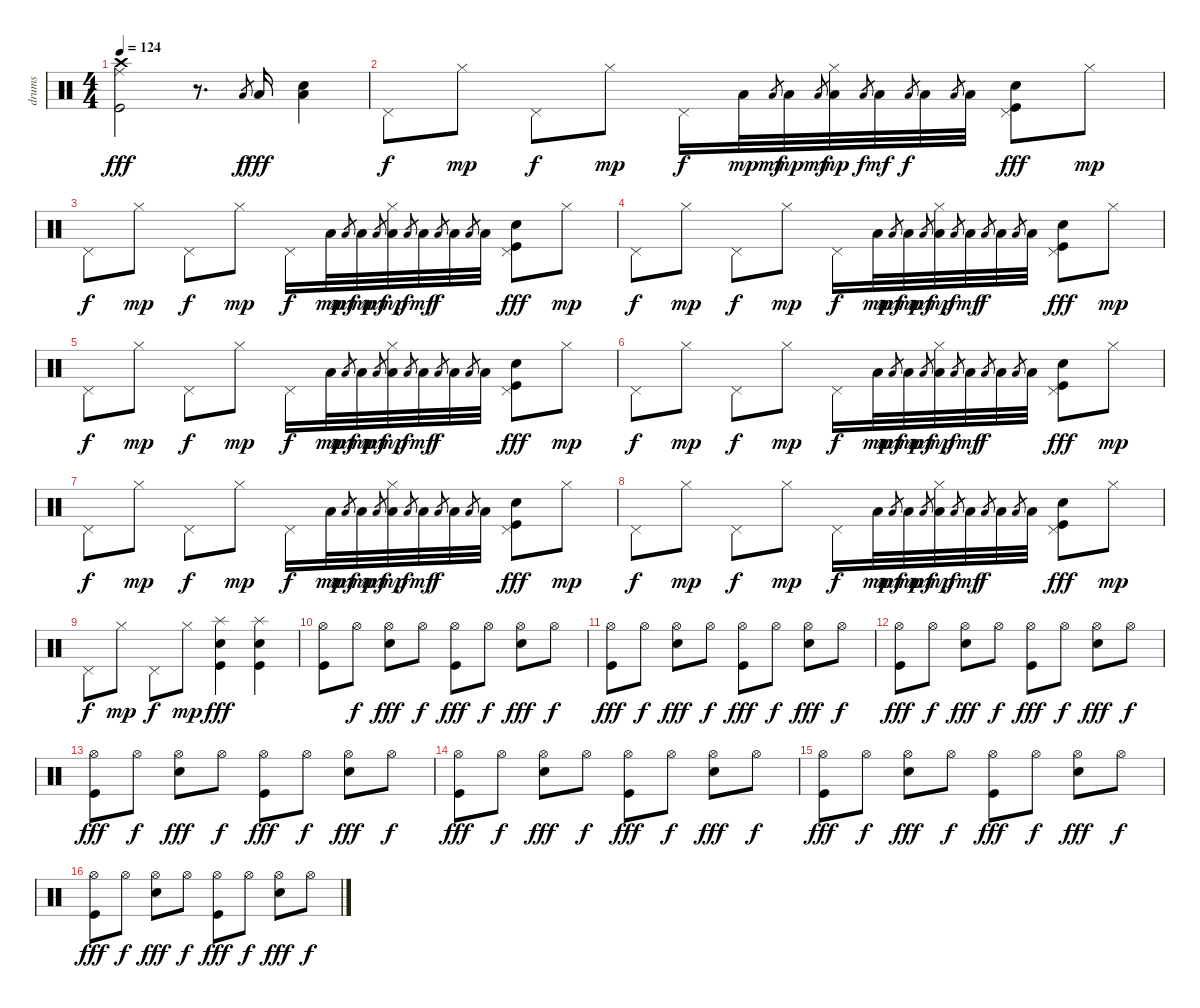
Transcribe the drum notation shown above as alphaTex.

\track ("drums" "drums") {instrument percussion}
\staff {score}
\articulation defaults
\ts (4 4)
\tempo 124
\clef neutral
\ks c
("Crash high (hit)" "Ride (middle)" "Kick (hit)").2{dy fff} r.8{d} "Low Tom (hit)".8{gr dy f} "Low Tom (hit)".16{dy fff} ("Snare (hit) 2" "Low Tom (hit)").4 |
"Pedal Hi-Hat (hit)".8{dy f} "Hi-Hat (closed)".8{dy mp} "Pedal Hi-Hat (hit)".8{dy f} "Hi-Hat (closed)".8{dy mp} "Pedal Hi-Hat (hit)".16{dy f} "Low Tom (hit)".32{dy mp} "Low Tom (hit)".8{gr dy mf} "Low Tom (hit)".32{dy mp} "Low Tom (hit)".8{gr dy mf} ("Hi-Hat (closed)" "Low Tom (hit)").32{dy mp} "Low Tom (hit)".8{gr dy f} "Low Tom (hit)".32{dy mf} "Low Tom (hit)".8{gr dy f} "Low Tom (hit)".32 "Low Tom (hit)".8{gr} "Low Tom (hit)".32 ("Pedal Hi-Hat (hit)" "Snare (hit) 2" "Kick (hit)").8{dy fff} "Hi-Hat (closed)".8{dy mp} |
"Pedal Hi-Hat (hit)".8{dy f} "Hi-Hat (closed)".8{dy mp} "Pedal Hi-Hat (hit)".8{dy f} "Hi-Hat (closed)".8{dy mp} "Pedal Hi-Hat (hit)".16{dy f} "Low Tom (hit)".32{dy mp} "Low Tom (hit)".8{gr dy mf} "Low Tom (hit)".32{dy mp} "Low Tom (hit)".8{gr dy mf} ("Hi-Hat (closed)" "Low Tom (hit)").32{dy mp} "Low Tom (hit)".8{gr dy f} "Low Tom (hit)".32{dy mf} "Low Tom (hit)".8{gr dy f} "Low Tom (hit)".32 "Low Tom (hit)".8{gr} "Low Tom (hit)".32 ("Pedal Hi-Hat (hit)" "Snare (hit) 2" "Kick (hit)").8{dy fff} "Hi-Hat (closed)".8{dy mp} |
"Pedal Hi-Hat (hit)".8{dy f} "Hi-Hat (closed)".8{dy mp} "Pedal Hi-Hat (hit)".8{dy f} "Hi-Hat (closed)".8{dy mp} "Pedal Hi-Hat (hit)".16{dy f} "Low Tom (hit)".32{dy mp} "Low Tom (hit)".8{gr dy mf} "Low Tom (hit)".32{dy mp} "Low Tom (hit)".8{gr dy mf} ("Hi-Hat (closed)" "Low Tom (hit)").32{dy mp} "Low Tom (hit)".8{gr dy f} "Low Tom (hit)".32{dy mf} "Low Tom (hit)".8{gr dy f} "Low Tom (hit)".32 "Low Tom (hit)".8{gr} "Low Tom (hit)".32 ("Pedal Hi-Hat (hit)" "Snare (hit) 2" "Kick (hit)").8{dy fff} "Hi-Hat (closed)".8{dy mp} |
"Pedal Hi-Hat (hit)".8{dy f} "Hi-Hat (closed)".8{dy mp} "Pedal Hi-Hat (hit)".8{dy f} "Hi-Hat (closed)".8{dy mp} "Pedal Hi-Hat (hit)".16{dy f} "Low Tom (hit)".32{dy mp} "Low Tom (hit)".8{gr dy mf} "Low Tom (hit)".32{dy mp} "Low Tom (hit)".8{gr dy mf} ("Hi-Hat (closed)" "Low Tom (hit)").32{dy mp} "Low Tom (hit)".8{gr dy f} "Low Tom (hit)".32{dy mf} "Low Tom (hit)".8{gr dy f} "Low Tom (hit)".32 "Low Tom (hit)".8{gr} "Low Tom (hit)".32 ("Pedal Hi-Hat (hit)" "Snare (hit) 2" "Kick (hit)").8{dy fff} "Hi-Hat (closed)".8{dy mp} |
"Pedal Hi-Hat (hit)".8{dy f} "Hi-Hat (closed)".8{dy mp} "Pedal Hi-Hat (hit)".8{dy f} "Hi-Hat (closed)".8{dy mp} "Pedal Hi-Hat (hit)".16{dy f} "Low Tom (hit)".32{dy mp} "Low Tom (hit)".8{gr dy mf} "Low Tom (hit)".32{dy mp} "Low Tom (hit)".8{gr dy mf} ("Hi-Hat (closed)" "Low Tom (hit)").32{dy mp} "Low Tom (hit)".8{gr dy f} "Low Tom (hit)".32{dy mf} "Low Tom (hit)".8{gr dy f} "Low Tom (hit)".32 "Low Tom (hit)".8{gr} "Low Tom (hit)".32 ("Pedal Hi-Hat (hit)" "Snare (hit) 2" "Kick (hit)").8{dy fff} "Hi-Hat (closed)".8{dy mp} |
"Pedal Hi-Hat (hit)".8{dy f} "Hi-Hat (closed)".8{dy mp} "Pedal Hi-Hat (hit)".8{dy f} "Hi-Hat (closed)".8{dy mp} "Pedal Hi-Hat (hit)".16{dy f} "Low Tom (hit)".32{dy mp} "Low Tom (hit)".8{gr dy mf} "Low Tom (hit)".32{dy mp} "Low Tom (hit)".8{gr dy mf} ("Hi-Hat (closed)" "Low Tom (hit)").32{dy mp} "Low Tom (hit)".8{gr dy f} "Low Tom (hit)".32{dy mf} "Low Tom (hit)".8{gr dy f} "Low Tom (hit)".32 "Low Tom (hit)".8{gr} "Low Tom (hit)".32 ("Pedal Hi-Hat (hit)" "Snare (hit) 2" "Kick (hit)").8{dy fff} "Hi-Hat (closed)".8{dy mp} |
"Pedal Hi-Hat (hit)".8{dy f} "Hi-Hat (closed)".8{dy mp} "Pedal Hi-Hat (hit)".8{dy f} "Hi-Hat (closed)".8{dy mp} "Pedal Hi-Hat (hit)".16{dy f} "Low Tom (hit)".32{dy mp} "Low Tom (hit)".8{gr dy mf} "Low Tom (hit)".32{dy mp} "Low Tom (hit)".8{gr dy mf} ("Hi-Hat (closed)" "Low Tom (hit)").32{dy mp} "Low Tom (hit)".8{gr dy f} "Low Tom (hit)".32{dy mf} "Low Tom (hit)".8{gr dy f} "Low Tom (hit)".32 "Low Tom (hit)".8{gr} "Low Tom (hit)".32 ("Pedal Hi-Hat (hit)" "Snare (hit) 2" "Kick (hit)").8{dy fff} "Hi-Hat (closed)".8{dy mp} |
"Pedal Hi-Hat (hit)".8{dy f} "Hi-Hat (closed)".8{dy mp} "Pedal Hi-Hat (hit)".8{dy f} "Hi-Hat (closed)".8{dy mp} ("Splash (hit)" "Snare (hit) 2" "Kick (hit)").4{dy fff} ("Splash (hit)" "Snare (hit) 2" "Kick (hit)").4 |
("Hi-Hat (open)" "Kick (hit)").8 "Hi-Hat (open)".8{dy f} ("Hi-Hat (open)" "Snare (hit) 2").8{dy fff} "Hi-Hat (open)".8{dy f} ("Hi-Hat (open)" "Kick (hit)").8{dy fff} "Hi-Hat (open)".8{dy f} ("Hi-Hat (open)" "Snare (hit) 2").8{dy fff} "Hi-Hat (open)".8{dy f} |
("Hi-Hat (open)" "Kick (hit)").8{dy fff} "Hi-Hat (open)".8{dy f} ("Hi-Hat (open)" "Snare (hit) 2").8{dy fff} "Hi-Hat (open)".8{dy f} ("Hi-Hat (open)" "Kick (hit)").8{dy fff} "Hi-Hat (open)".8{dy f} ("Hi-Hat (open)" "Snare (hit) 2").8{dy fff} "Hi-Hat (open)".8{dy f} |
("Hi-Hat (open)" "Kick (hit)").8{dy fff} "Hi-Hat (open)".8{dy f} ("Hi-Hat (open)" "Snare (hit) 2").8{dy fff} "Hi-Hat (open)".8{dy f} ("Hi-Hat (open)" "Kick (hit)").8{dy fff} "Hi-Hat (open)".8{dy f} ("Hi-Hat (open)" "Snare (hit) 2").8{dy fff} "Hi-Hat (open)".8{dy f} |
("Hi-Hat (open)" "Kick (hit)").8{dy fff} "Hi-Hat (open)".8{dy f} ("Hi-Hat (open)" "Snare (hit) 2").8{dy fff} "Hi-Hat (open)".8{dy f} ("Hi-Hat (open)" "Kick (hit)").8{dy fff} "Hi-Hat (open)".8{dy f} ("Hi-Hat (open)" "Snare (hit) 2").8{dy fff} "Hi-Hat (open)".8{dy f} |
("Hi-Hat (open)" "Kick (hit)").8{dy fff} "Hi-Hat (open)".8{dy f} ("Hi-Hat (open)" "Snare (hit) 2").8{dy fff} "Hi-Hat (open)".8{dy f} ("Hi-Hat (open)" "Kick (hit)").8{dy fff} "Hi-Hat (open)".8{dy f} ("Hi-Hat (open)" "Snare (hit) 2").8{dy fff} "Hi-Hat (open)".8{dy f} |
("Hi-Hat (open)" "Kick (hit)").8{dy fff} "Hi-Hat (open)".8{dy f} ("Hi-Hat (open)" "Snare (hit) 2").8{dy fff} "Hi-Hat (open)".8{dy f} ("Hi-Hat (open)" "Kick (hit)").8{dy fff} "Hi-Hat (open)".8{dy f} ("Hi-Hat (open)" "Snare (hit) 2").8{dy fff} "Hi-Hat (open)".8{dy f} |
("Hi-Hat (open)" "Kick (hit)").8{dy fff} "Hi-Hat (open)".8{dy f} ("Hi-Hat (open)" "Snare (hit) 2").8{dy fff} "Hi-Hat (open)".8{dy f} ("Hi-Hat (open)" "Kick (hit)").8{dy fff} "Hi-Hat (open)".8{dy f} ("Hi-Hat (open)" "Snare (hit) 2").8{dy fff} "Hi-Hat (open)".8{dy f}
